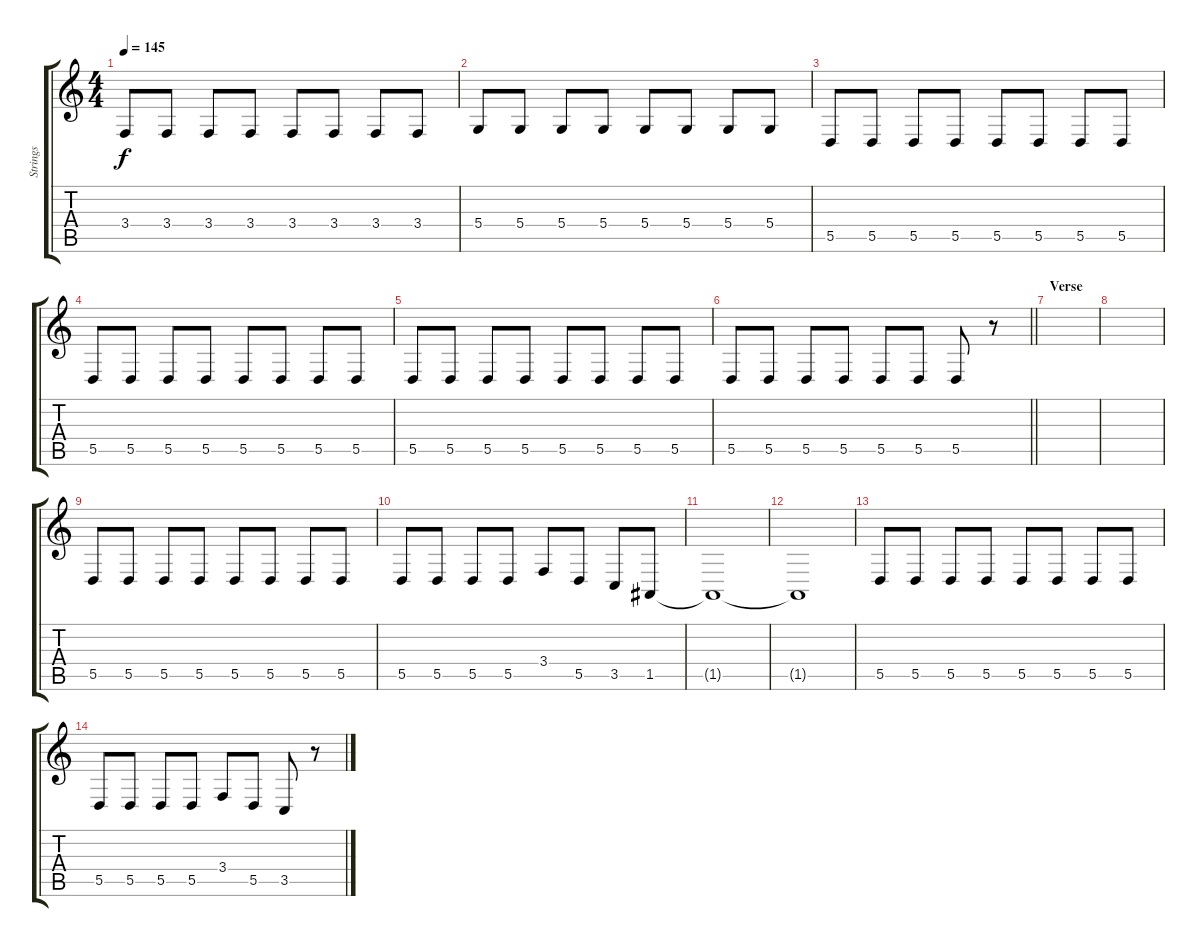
\track ("Strings" "Strings") {instrument viola}
\staff {score tabs}
\tuning (E4 B3 G3 D3 A2 E2) {hide}
\ts (4 4)
\tempo 145
\clef g2
\ks c
3.4.8{dy f} 3.4.8 3.4.8 3.4.8 3.4.8 3.4.8 3.4.8 3.4.8 |
5.4.8 5.4.8 5.4.8 5.4.8 5.4.8 5.4.8 5.4.8 5.4.8 |
5.5.8 5.5.8 5.5.8 5.5.8 5.5.8 5.5.8 5.5.8 5.5.8 |
5.5.8 5.5.8 5.5.8 5.5.8 5.5.8 5.5.8 5.5.8 5.5.8 |
5.5.8 5.5.8 5.5.8 5.5.8 5.5.8 5.5.8 5.5.8 5.5.8 |
\barLineRight lightlight
5.5.8 5.5.8 5.5.8 5.5.8 5.5.8 5.5.8 5.5.8 r.8 |
\section ("" "Verse")
|
|
5.5.8 5.5.8 5.5.8 5.5.8 5.5.8 5.5.8 5.5.8 5.5.8 |
5.5.8 5.5.8 5.5.8 5.5.8 3.4.8 5.5.8 3.5.8 1.5.8 |
1.5{t}.1 |
1.5{t}.1 |
5.5.8 5.5.8 5.5.8 5.5.8 5.5.8 5.5.8 5.5.8 5.5.8 |
5.5.8 5.5.8 5.5.8 5.5.8 3.4.8 5.5.8 3.5.8 r.8
